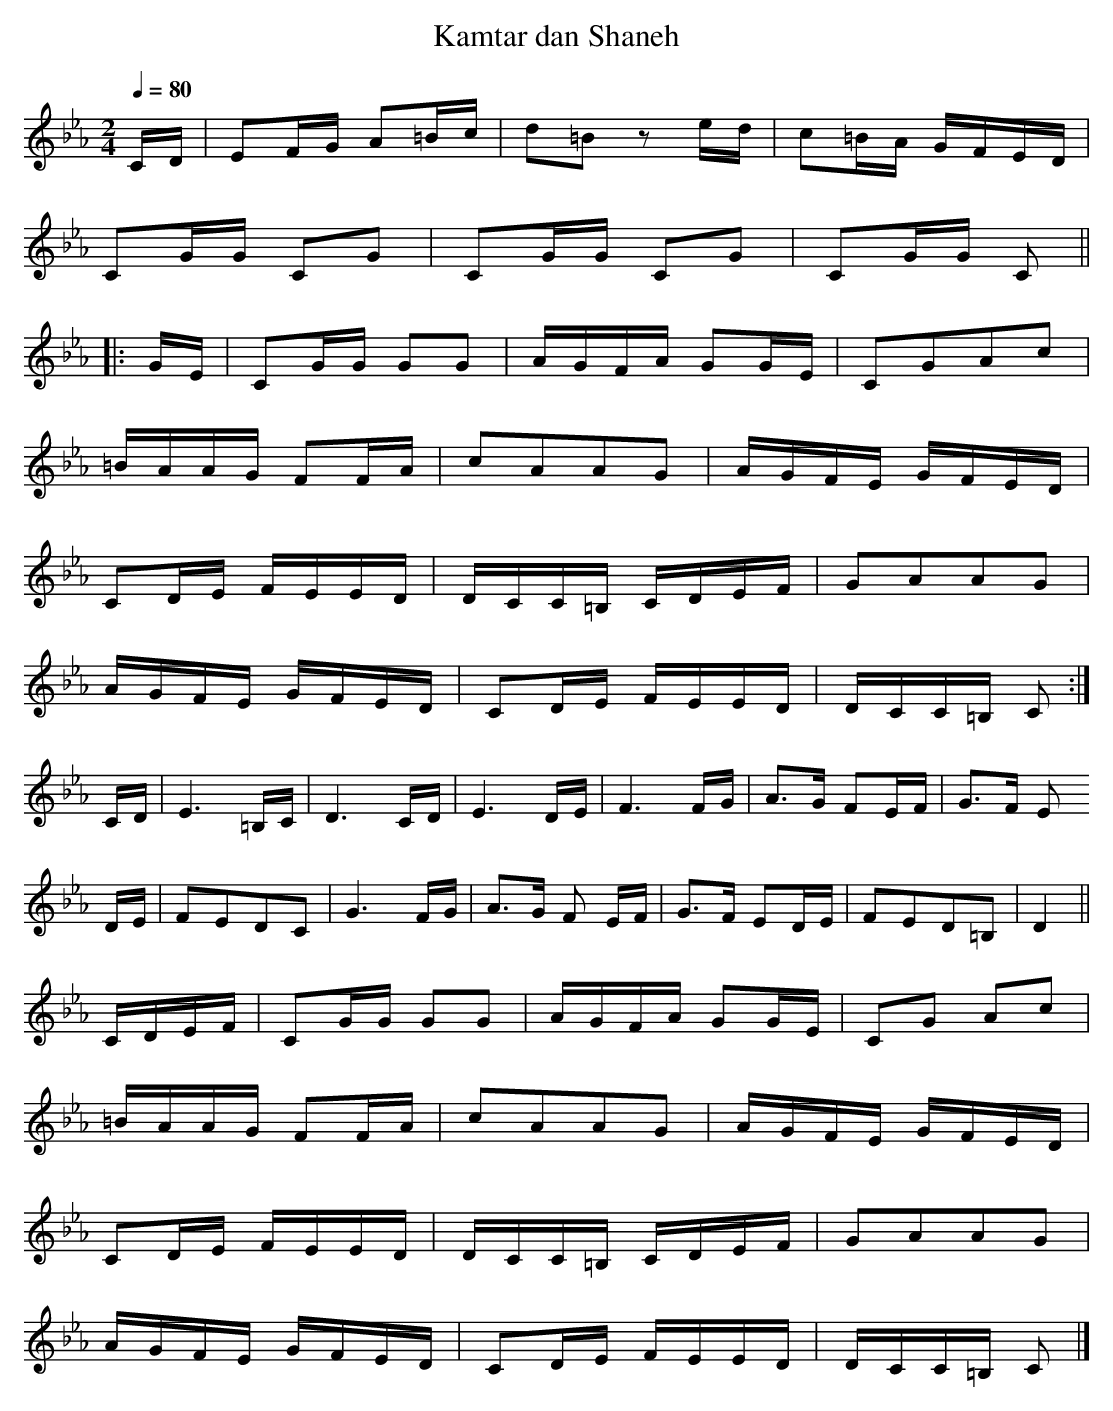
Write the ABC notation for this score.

X:1
T:Kamtar dan Shaneh
M:2/4
L:1/16
Q:1/4=80
K:CMin
  CD|E2FG A2=Bc |d2=B2   z2 ed |c2=BA   GFED|
     C2GG C2`G2 |C2`GG   C2`G2 |C2`GG   C2 ||
|:GE|C2GG G2`G2 |AG`FA   G2`GE |C2`G2```A2c2|
    =BAAG F2`FA |c2`A2```A2`G2 |AG`FE   GFED|
     C2DE FE`ED |DC`C=B, CD`EF |G2`A2```A2G2|
     AGFE GF`ED |C2`DE   FE`ED |DCC=B,  C2 :|
  CD|E6     =B,C|D6         CD |E6           \
  DE|F6      FG |A3G     F2`EF |G3F     E2
  DE|F2E2`D2`C2 |G6         FG |A3G     F2   \
  EF|G3F  E2`DE |F2`E2```D2=B,2|D4         ||
CDEF|C2GG G2`G2 |AG`FA   G2`GE |C2`G2   A2c2|
    =BAAG F2`FA |c2`A2```A2`G2 |AG`FE   GFED|
     C2DE FE`ED |DC`C=B, CD`EF |G2`A2```A2G2|
     AGFE GF`ED |C2`DE   FE`ED |DC`C=B, C2 |]

And a Hungarian Gypsy tune, with a modulation from the nihavent
mode into the minor with the tonal centre up a fifth:
